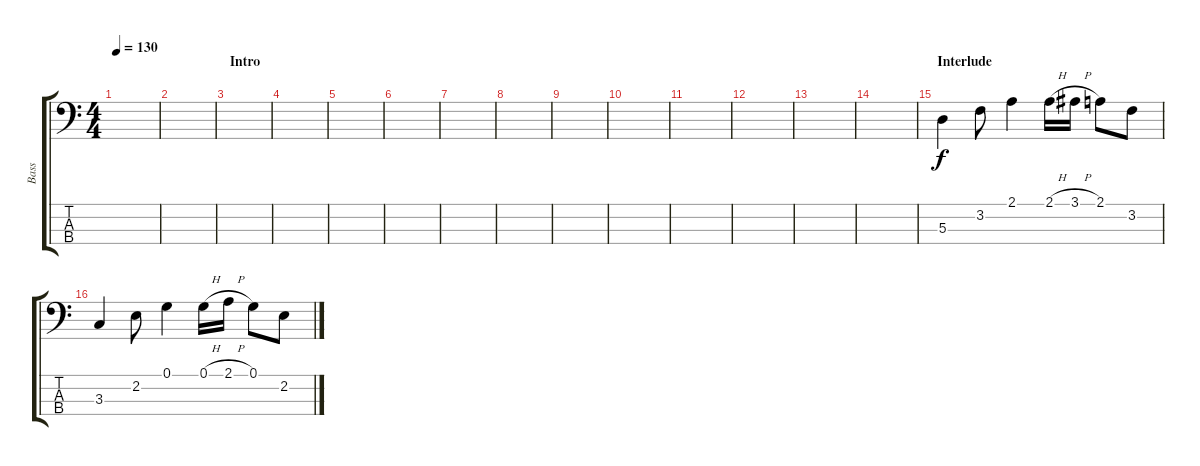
\track ("Bass" "Bass") {instrument electricbasspick}
\staff {score tabs}
\tuning (G2 D2 A1 E1) {hide}
\ts (4 4)
\tempo 130
\clef f4
\ks c
|
|
\section ("" "Intro")
|
|
|
|
|
|
|
|
|
|
|
|
\section ("" "Interlude")
5.3.4 3.2.8 2.1.4 2.1{h}.16 3.1{h}.16 2.1.8 3.2.8 |
3.3.4 2.2.8 0.1.4 0.1{h}.16 2.1{h}.16 0.1.8 2.2.8
